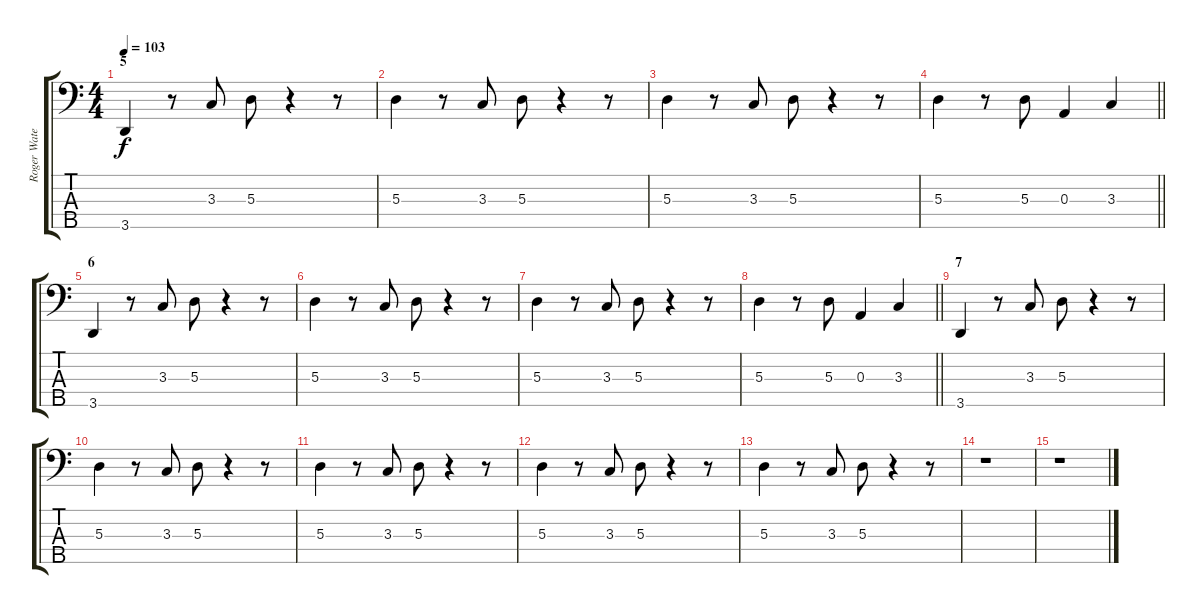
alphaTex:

\track ("Roger Waters" "Roger Wate") {instrument electricbassfinger}
\staff {score tabs}
\tuning (G2 D2 A1 E1 B0) {hide}
\ts (4 4)
\section ("" "5")
\tempo 103
\clef f4
\ks c
3.5.4{dy f} r.8 3.3.8 5.3.8 r.4 r.8 |
5.3.4 r.8 3.3.8 5.3.8 r.4 r.8 |
5.3.4 r.8 3.3.8 5.3.8 r.4 r.8 |
\barLineRight lightlight
5.3.4 r.8 5.3.8 0.3.4 3.3.4 |
\section ("" "6")
3.5.4 r.8 3.3.8 5.3.8 r.4 r.8 |
5.3.4 r.8 3.3.8 5.3.8 r.4 r.8 |
5.3.4 r.8 3.3.8 5.3.8 r.4 r.8 |
\barLineRight lightlight
5.3.4 r.8 5.3.8 0.3.4 3.3.4 |
\section ("" "7")
3.5.4 r.8 3.3.8 5.3.8 r.4 r.8 |
5.3.4 r.8 3.3.8 5.3.8 r.4 r.8 |
5.3.4 r.8 3.3.8 5.3.8 r.4 r.8 |
5.3.4 r.8 3.3.8 5.3.8 r.4 r.8 |
5.3.4 r.8 3.3.8 5.3.8 r.4 r.8 |
r.1 |
r.1
